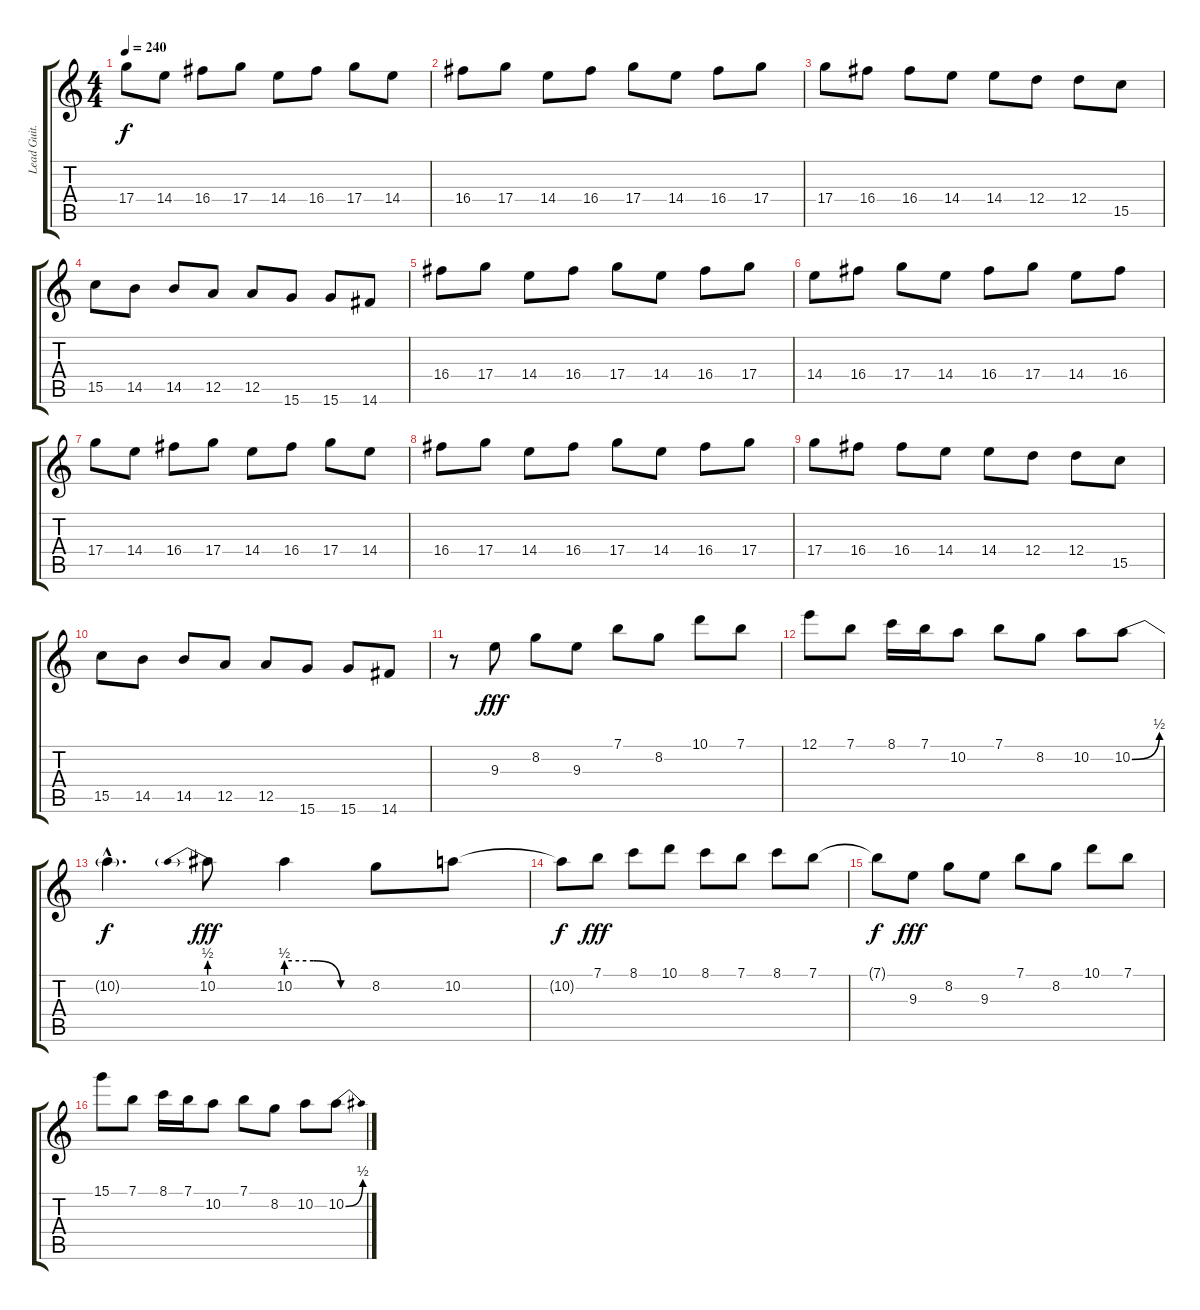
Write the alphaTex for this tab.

\track ("Lead Guit." "Lead Guit.") {instrument distortionguitar}
\staff {score tabs}
\tuning (E4 B3 G3 D3 A2 E2) {hide}
\ts (4 4)
\tempo 240
\clef g2
\ks c
17.4.8{dy f} 14.4.8 16.4.8 17.4.8 14.4.8 16.4.8 17.4.8 14.4.8 |
16.4.8 17.4.8 14.4.8 16.4.8 17.4.8 14.4.8 16.4.8 17.4.8 |
17.4.8 16.4.8 16.4.8 14.4.8 14.4.8 12.4.8 12.4.8 15.5.8 |
15.5.8 14.5.8 14.5.8 12.5.8 12.5.8 15.6.8 15.6.8 14.6.8 |
16.4.8 17.4.8 14.4.8 16.4.8 17.4.8 14.4.8 16.4.8 17.4.8 |
14.4.8 16.4.8 17.4.8 14.4.8 16.4.8 17.4.8 14.4.8 16.4.8 |
17.4.8 14.4.8 16.4.8 17.4.8 14.4.8 16.4.8 17.4.8 14.4.8 |
16.4.8 17.4.8 14.4.8 16.4.8 17.4.8 14.4.8 16.4.8 17.4.8 |
17.4.8 16.4.8 16.4.8 14.4.8 14.4.8 12.4.8 12.4.8 15.5.8 |
15.5.8 14.5.8 14.5.8 12.5.8 12.5.8 15.6.8 15.6.8 14.6.8 |
r.8 9.3.8{dy fff} 8.2.8 9.3.8 7.1.8 8.2.8 10.1.8 7.1.8 |
12.1.8 7.1.8 8.1.16 7.1.16 10.2.8 7.1.8 8.2.8 10.2.8 10.2{be (bend 0 0 60 2)}.8 |
10.2{hac t}.4{d dy f} 10.2{be (prebend 0 2 60 2)}.8{dy fff} 10.2{be (custom 0 2 20 2 40 0 60 0)}.4 8.2.8 10.2.8 |
10.2{t}.8{dy f} 7.1.8{dy fff} 8.1.8 10.1.8 8.1.8 7.1.8 8.1.8 7.1.8 |
7.1{t}.8{dy f} 9.3.8{dy fff} 8.2.8 9.3.8 7.1.8 8.2.8 10.1.8 7.1.8 |
15.1.8 7.1.8 8.1.16 7.1.16 10.2.8 7.1.8 8.2.8 10.2.8 10.2{be (bend 0 0 60 2)}.8
